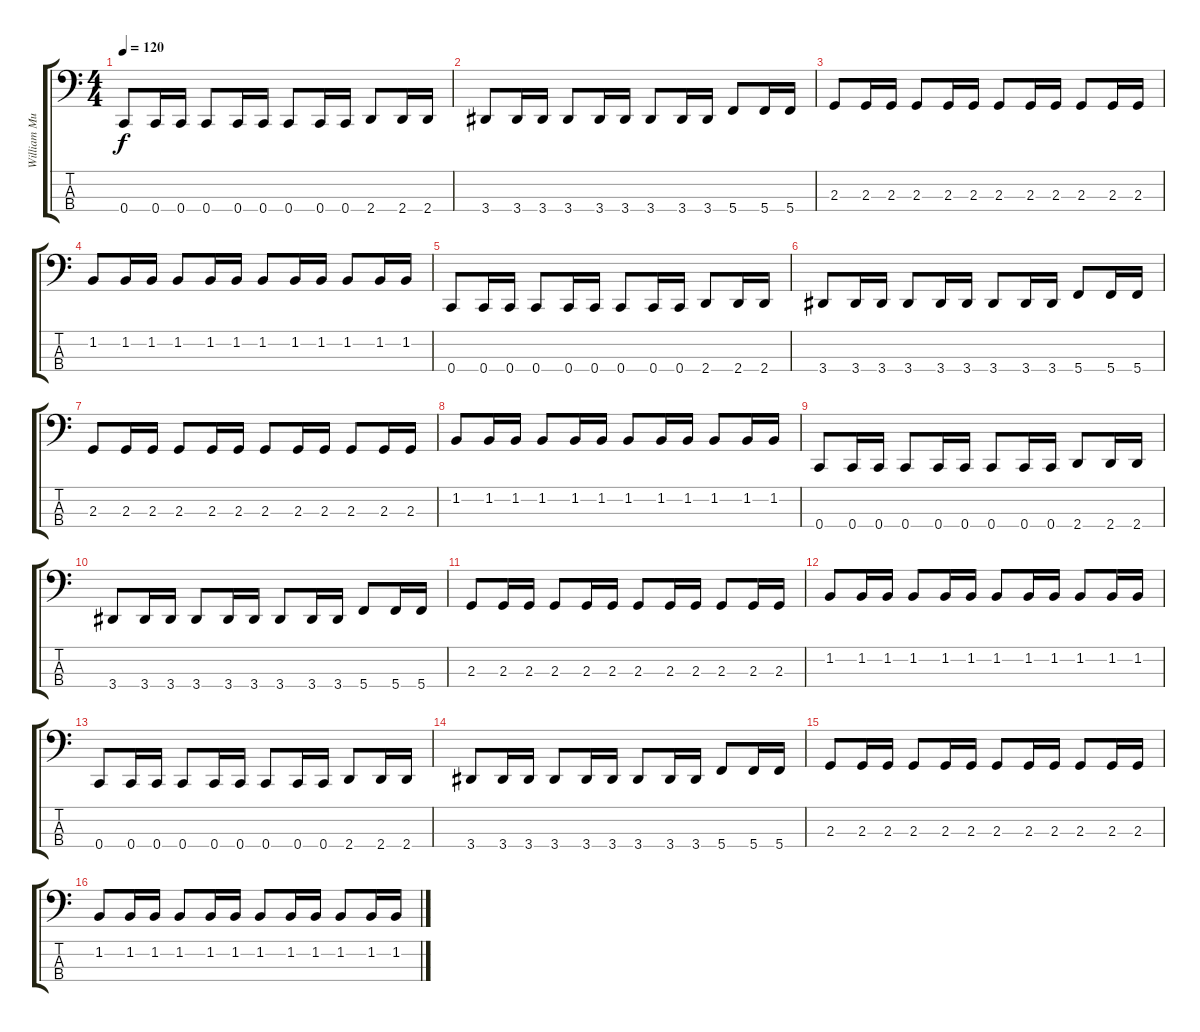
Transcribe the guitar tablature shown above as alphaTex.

\track ("William Murderface" "William Mu") {instrument electricbasspick}
\staff {score tabs}
\tuning (Eb2 Bb1 F1 C1) {hide}
\ts (4 4)
\tempo 120
\clef f4
\ks c
0.4.8{dy f} 0.4.16 0.4.16 0.4.8 0.4.16 0.4.16 0.4.8 0.4.16 0.4.16 2.4.8 2.4.16 2.4.16 |
3.4.8 3.4.16 3.4.16 3.4.8 3.4.16 3.4.16 3.4.8 3.4.16 3.4.16 5.4.8 5.4.16 5.4.16 |
2.3.8 2.3.16 2.3.16 2.3.8 2.3.16 2.3.16 2.3.8 2.3.16 2.3.16 2.3.8 2.3.16 2.3.16 |
1.2.8 1.2.16 1.2.16 1.2.8 1.2.16 1.2.16 1.2.8 1.2.16 1.2.16 1.2.8 1.2.16 1.2.16 |
0.4.8 0.4.16 0.4.16 0.4.8 0.4.16 0.4.16 0.4.8 0.4.16 0.4.16 2.4.8 2.4.16 2.4.16 |
3.4.8 3.4.16 3.4.16 3.4.8 3.4.16 3.4.16 3.4.8 3.4.16 3.4.16 5.4.8 5.4.16 5.4.16 |
2.3.8 2.3.16 2.3.16 2.3.8 2.3.16 2.3.16 2.3.8 2.3.16 2.3.16 2.3.8 2.3.16 2.3.16 |
1.2.8 1.2.16 1.2.16 1.2.8 1.2.16 1.2.16 1.2.8 1.2.16 1.2.16 1.2.8 1.2.16 1.2.16 |
0.4.8 0.4.16 0.4.16 0.4.8 0.4.16 0.4.16 0.4.8 0.4.16 0.4.16 2.4.8 2.4.16 2.4.16 |
3.4.8 3.4.16 3.4.16 3.4.8 3.4.16 3.4.16 3.4.8 3.4.16 3.4.16 5.4.8 5.4.16 5.4.16 |
2.3.8 2.3.16 2.3.16 2.3.8 2.3.16 2.3.16 2.3.8 2.3.16 2.3.16 2.3.8 2.3.16 2.3.16 |
1.2.8 1.2.16 1.2.16 1.2.8 1.2.16 1.2.16 1.2.8 1.2.16 1.2.16 1.2.8 1.2.16 1.2.16 |
0.4.8 0.4.16 0.4.16 0.4.8 0.4.16 0.4.16 0.4.8 0.4.16 0.4.16 2.4.8 2.4.16 2.4.16 |
3.4.8 3.4.16 3.4.16 3.4.8 3.4.16 3.4.16 3.4.8 3.4.16 3.4.16 5.4.8 5.4.16 5.4.16 |
2.3.8 2.3.16 2.3.16 2.3.8 2.3.16 2.3.16 2.3.8 2.3.16 2.3.16 2.3.8 2.3.16 2.3.16 |
1.2.8 1.2.16 1.2.16 1.2.8 1.2.16 1.2.16 1.2.8 1.2.16 1.2.16 1.2.8 1.2.16 1.2.16
